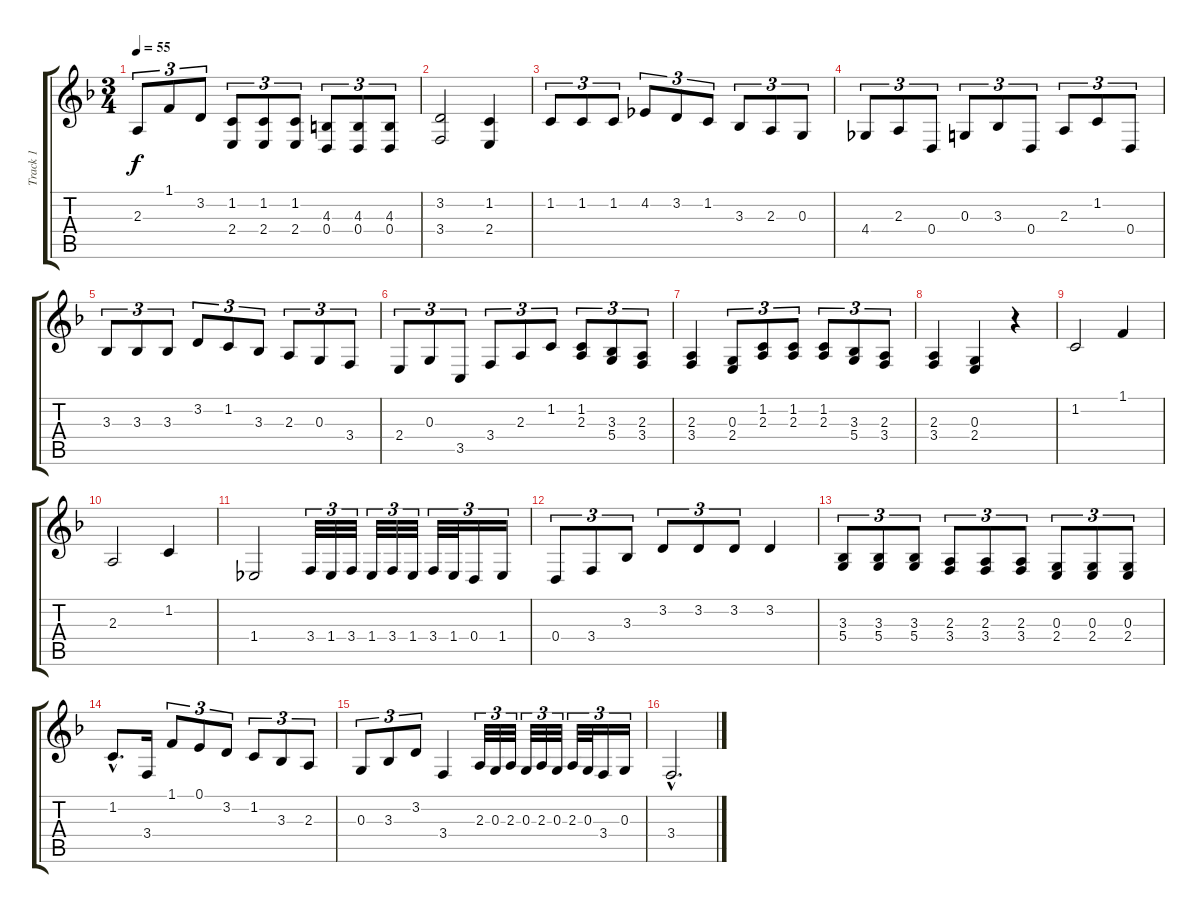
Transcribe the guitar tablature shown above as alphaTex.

\track ("Track 1" "Track 1") {instrument brightacousticpiano}
\staff {score tabs}
\tuning (E4 B3 G3 D3 A2 E2) {hide}
\ts (3 4)
\tempo 55
\clef g2
\ks dminor
2.3.8{tu (3 2) dy f} 1.1.8{tu (3 2)} 3.2.8{tu (3 2)} (1.2 2.4).8{tu (3 2)} (1.2 2.4).8{tu (3 2)} (1.2 2.4).8{tu (3 2)} (4.3 0.4).8{tu (3 2)} (4.3 0.4).8{tu (3 2)} (4.3 0.4).8{tu (3 2)} |
(3.2 3.4).2 (1.2 2.4).4 |
1.2.8{tu (3 2)} 1.2.8{tu (3 2)} 1.2.8{tu (3 2)} 4.2.8{tu (3 2)} 3.2.8{tu (3 2)} 1.2.8{tu (3 2)} 3.3.8{tu (3 2)} 2.3.8{tu (3 2)} 0.3.8{tu (3 2)} |
4.4.8{tu (3 2)} 2.3.8{tu (3 2)} 0.4.8{tu (3 2)} 0.3.8{tu (3 2)} 3.3.8{tu (3 2)} 0.4.8{tu (3 2)} 2.3.8{tu (3 2)} 1.2.8{tu (3 2)} 0.4.8{tu (3 2)} |
3.3.8{tu (3 2)} 3.3.8{tu (3 2)} 3.3.8{tu (3 2)} 3.2.8{tu (3 2)} 1.2.8{tu (3 2)} 3.3.8{tu (3 2)} 2.3.8{tu (3 2)} 0.3.8{tu (3 2)} 3.4.8{tu (3 2)} |
2.4.8{tu (3 2)} 0.3.8{tu (3 2)} 3.5.8{tu (3 2)} 3.4.8{tu (3 2)} 2.3.8{tu (3 2)} 1.2.8{tu (3 2)} (1.2 2.3).8{tu (3 2)} (3.3 5.4).8{tu (3 2)} (2.3 3.4).8{tu (3 2)} |
(2.3 3.4).4 (0.3 2.4).8{tu (3 2)} (1.2 2.3).8{tu (3 2)} (1.2 2.3).8{tu (3 2)} (1.2 2.3).8{tu (3 2)} (3.3 5.4).8{tu (3 2)} (2.3 3.4).8{tu (3 2)} |
(2.3 3.4).4 (0.3 2.4).4 r.4 |
1.2.2 1.1.4 |
2.3.2 1.2.4 |
1.4.2 3.4.32{tu (3 2)} 1.4.32{tu (3 2)} 3.4.32{tu (3 2)} 1.4.32{tu (3 2)} 3.4.32{tu (3 2)} 1.4.32{tu (3 2)} 3.4.32{tu (3 2)} 1.4.32{tu (3 2)} 0.4.16{tu (3 2)} 1.4.16{tu (3 2)} |
0.4.8{tu (3 2)} 3.4.8{tu (3 2)} 3.3.8{tu (3 2)} 3.2.8{tu (3 2)} 3.2.8{tu (3 2)} 3.2.8{tu (3 2)} 3.2.4 |
(3.3 5.4).8{tu (3 2)} (3.3 5.4).8{tu (3 2)} (3.3 5.4).8{tu (3 2)} (2.3 3.4).8{tu (3 2)} (2.3 3.4).8{tu (3 2)} (2.3 3.4).8{tu (3 2)} (0.3 2.4).8{tu (3 2)} (0.3 2.4).8{tu (3 2)} (0.3 2.4).8{tu (3 2)} |
1.2{hac}.8{d} 3.4.16 1.1.8{tu (3 2)} 0.1.8{tu (3 2)} 3.2.8{tu (3 2)} 1.2.8{tu (3 2)} 3.3.8{tu (3 2)} 2.3.8{tu (3 2)} |
0.3.8{tu (3 2)} 3.3.8{tu (3 2)} 3.2.8{tu (3 2)} 3.4.4 2.3.32{tu (3 2)} 0.3.32{tu (3 2)} 2.3.32{tu (3 2)} 0.3.32{tu (3 2)} 2.3.32{tu (3 2)} 0.3.32{tu (3 2)} 2.3.32{tu (3 2)} 0.3.32{tu (3 2)} 3.4.16{tu (3 2)} 0.3.16{tu (3 2)} |
3.4{hac}.2{d}
